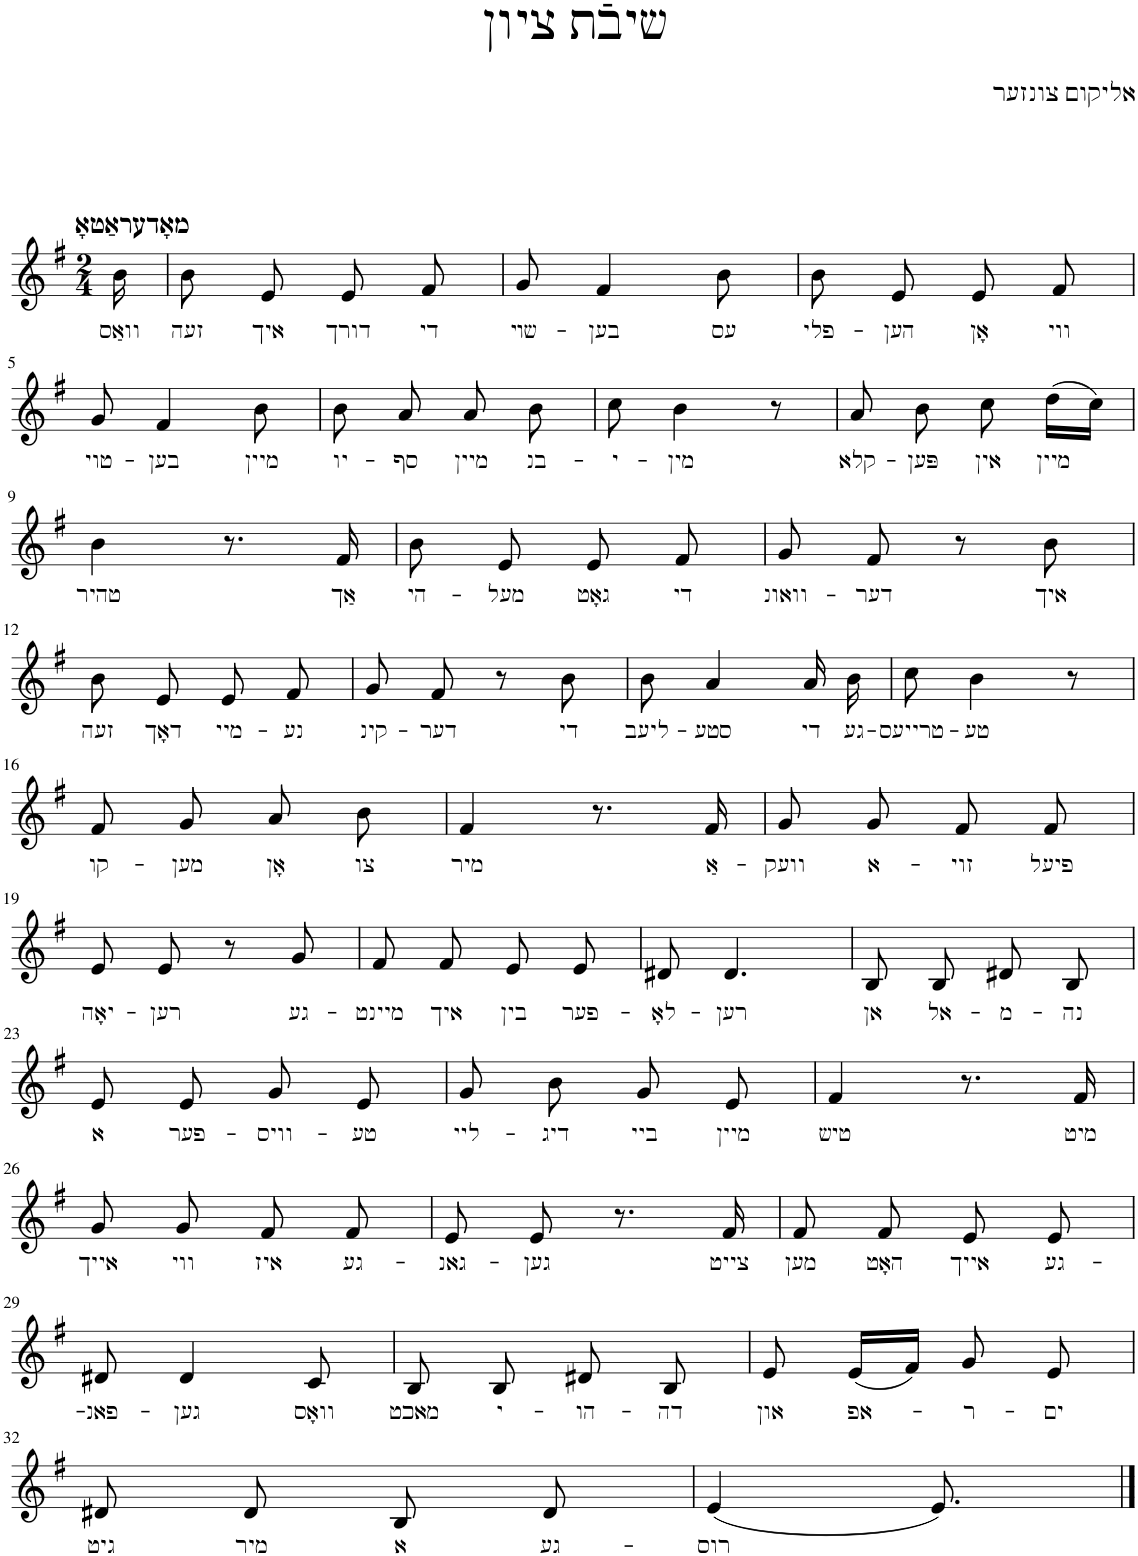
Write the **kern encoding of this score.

**kern	**text
*part1	*part1
*staff1	*staff1
*I"Piano	*
*I'Pno.	*
*clefG2	*
*k[f#]	*
*M2/4	*
=1	=1
!LO:TX:a:B:t=מאָדעראַטאָ	!
!	!LO:LY:b
16b\	וואַס
=2	=2
!	!LO:LY:b
8b\	זעה
!	!LO:LY:b
8e/	איך
!	!LO:LY:b
8e/	דורך
!	!LO:LY:b
8f#/	די
=3	=3
!	!LO:LY:b
8g/	שױ-
!	!LO:LY:b
4f#/	-בען
!	!LO:LY:b
8b\	עס
=4	=4
!	!LO:LY:b
8b\	פלי-
!	!LO:LY:b
8e/	-הען
!	!LO:LY:b
8e/	אָן
!	!LO:LY:b
8f#/	ווי
!!LO:LB:g=z
=5	=5
!	!LO:LY:b
8g/	טוי-
!	!LO:LY:b
4f#/	-בען
!	!LO:LY:b
8b\	מיין
=6	=6
!	!LO:LY:b
8b\	יו-
!	!LO:LY:b
8a/	-סף
!	!LO:LY:b
8a/	מיין
!	!LO:LY:b
8b\	בנ-
=7	=7
!	!LO:LY:b
8cc\	-י-
!	!LO:LY:b
4b\	-מין
8r	.
=8	=8
!	!LO:LY:b
8a/	קלא-
!	!LO:LY:b
8b\	-פּען
!	!LO:LY:b
8cc\	אין
!	!LO:LY:b
(16dd\LL	מיין
16cc\JJ)	.
!!LO:LB:g=z
=9	=9
!	!LO:LY:b
4b\	טהיר
8.r	.
!	!LO:LY:b
16f#/	אַך
=10	=10
!	!LO:LY:b
8b\	הי-
!	!LO:LY:b
8e/	-מעל
!	!LO:LY:b
8e/	גאָט
!	!LO:LY:b
8f#/	די
=11	=11
!	!LO:LY:b
8g/	וואונ-
!	!LO:LY:b
8f#/	-דער
8r	.
!	!LO:LY:b
8b\	איך
!!LO:LB:g=z
=12	=12
!	!LO:LY:b
8b\	זעה
!	!LO:LY:b
8e/	דאָך
!	!LO:LY:b
8e/	מיי-
!	!LO:LY:b
8f#/	-נע
=13	=13
!	!LO:LY:b
8g/	קינ-
!	!LO:LY:b
8f#/	-דער
8r	.
!	!LO:LY:b
8b\	די
=14	=14
!	!LO:LY:b
8b\	ליעב-
!	!LO:LY:b
4a/	-סטע
!	!LO:LY:b
16a/	די
!	!LO:LY:b
16b\	גע-
=15	=15
!	!LO:LY:b
8cc\	-טרייעס-
!	!LO:LY:b
4b\	-טע
8r	.
!!LO:LB:g=z
=16	=16
!	!LO:LY:b
8f#/	קו-
!	!LO:LY:b
8g/	-מען
!	!LO:LY:b
8a/	אָן
!	!LO:LY:b
8b\	צו
=17	=17
!	!LO:LY:b
4f#/	מיר
8.r	.
!	!LO:LY:b
16f#/	אַ-
=18	=18
!	!LO:LY:b
8g/	-וועק
!	!LO:LY:b
8g/	א-
!	!LO:LY:b
8f#/	-זוי
!	!LO:LY:b
8f#/	פיעל
!!LO:LB:g=z
=19	=19
!	!LO:LY:b
8e/	יאָה-
!	!LO:LY:b
8e/	-רען
8r	.
!	!LO:LY:b
8g/	גע-
=20	=20
!	!LO:LY:b
8f#/	-מיינט
!	!LO:LY:b
8f#/	איך
!	!LO:LY:b
8e/	בין
!	!LO:LY:b
8e/	פער-
=21	=21
!	!LO:LY:b
8d#X/	-לאָ-
!	!LO:LY:b
4.d#/	-רען
=22	=22
!	!LO:LY:b
8B/	אן
!	!LO:LY:b
8B/	אל-
!	!LO:LY:b
8d#X/	-מ-
!	!LO:LY:b
8B/	-נה
!!LO:LB:g=z
=23	=23
!	!LO:LY:b
8e/	א
!	!LO:LY:b
8e/	פער-
!	!LO:LY:b
8g/	-וויס-
!	!LO:LY:b
8e/	-טע
=24	=24
!	!LO:LY:b
8g/	ליי-
!	!LO:LY:b
8b\	-דיג
!	!LO:LY:b
8g/	ביי
!	!LO:LY:b
8e/	מיין
=25	=25
!	!LO:LY:b
4f#/	טיש
8.r	.
!	!LO:LY:b
16f#/	מיט
!!LO:LB:g=z
=26	=26
!	!LO:LY:b
8g/	אייך
!	!LO:LY:b
8g/	ווי
!	!LO:LY:b
8f#/	איז
!	!LO:LY:b
8f#/	גע-
=27	=27
!	!LO:LY:b
8e/	-גאנ-
!	!LO:LY:b
8e/	-גען
8.r	.
!	!LO:LY:b
16f#/	צייט
=28	=28
!	!LO:LY:b
8f#/	מען
!	!LO:LY:b
8f#/	האָט
!	!LO:LY:b
8e/	אייך
!	!LO:LY:b
8e/	גע-
!!LO:LB:g=z
=29	=29
!	!LO:LY:b
8d#X/	-פאנ-
!	!LO:LY:b
4d#/	-גען
!	!LO:LY:b
8c/	וואָס
=30	=30
!	!LO:LY:b
8B/	מאכט
!	!LO:LY:b
8B/	י-
!	!LO:LY:b
8d#X/	-הו-
!	!LO:LY:b
8B/	-דה
=31	=31
!	!LO:LY:b
8e/	און
!	!LO:LY:b
(16e/LL	אפ-
16f#/JJ)	.
!	!LO:LY:b
8g/	-ר-
!	!LO:LY:b
8e/	-ים
!!LO:LB:g=z
=32	=32
!	!LO:LY:b
8d#X/	גיט
!	!LO:LY:b
8d#/	מיר
!	!LO:LY:b
8B/	א
!	!LO:LY:b
8d#/	גע-
=33	=33
!	!LO:LY:b
(4e/	-רוס
8.e/)	.
==	==
*-	*-
